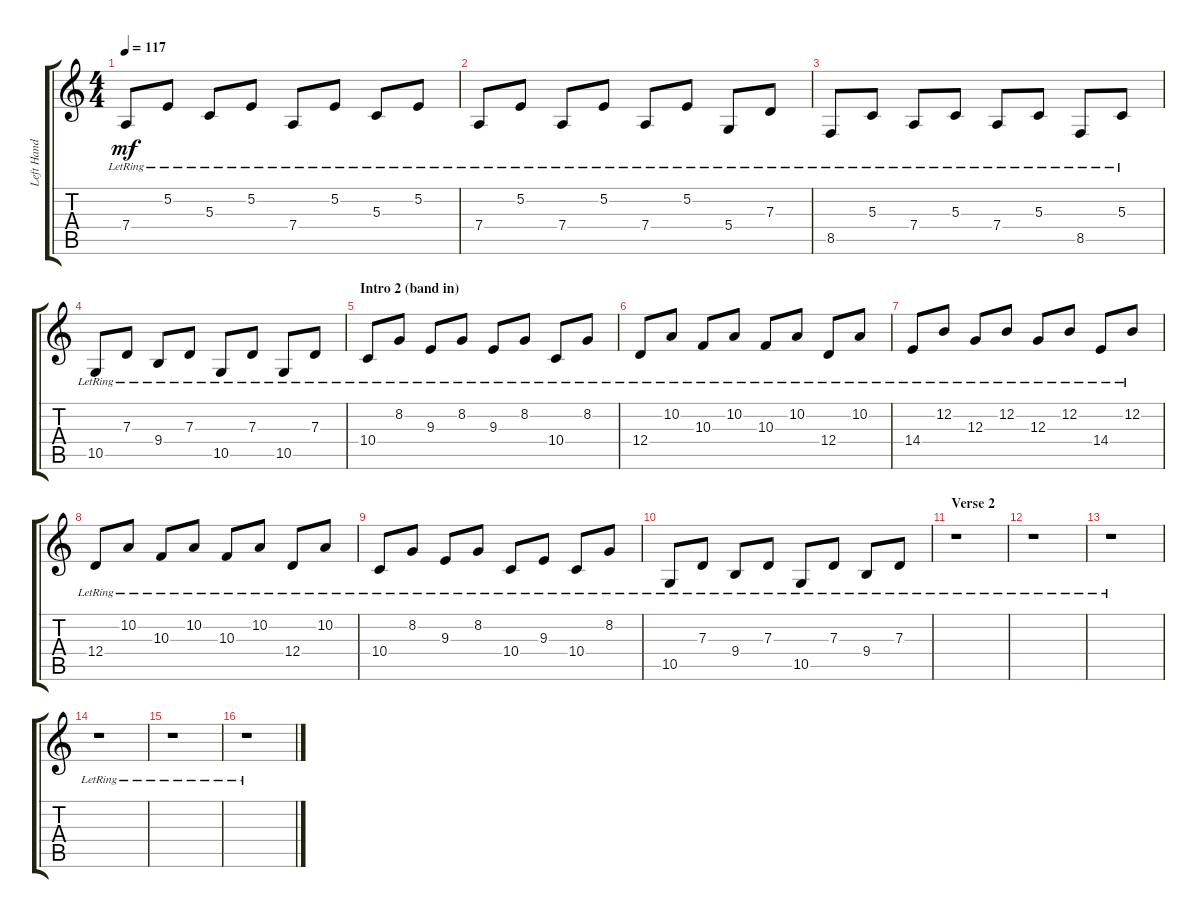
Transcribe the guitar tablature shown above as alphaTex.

\track ("Left Hand" "Left Hand") {instrument brightacousticpiano}
\staff {score tabs}
\tuning (E4 B3 G3 D3 A2 E2) {hide}
\ts (4 4)
\tempo 117
\clef g2
\ks c
7.4{lr}.8{dy mf} 5.2{lr}.8 5.3{lr}.8 5.2{lr}.8 7.4{lr}.8 5.2{lr}.8 5.3{lr}.8 5.2{lr}.8 |
7.4{lr}.8 5.2{lr}.8 7.4{lr}.8 5.2{lr}.8 7.4{lr}.8 5.2{lr}.8 5.4{lr}.8 7.3{lr}.8 |
8.5{lr}.8 5.3{lr}.8 7.4{lr}.8 5.3{lr}.8 7.4{lr}.8 5.3{lr}.8 8.5{lr}.8 5.3{lr}.8 |
10.5{lr}.8 7.3{lr}.8 9.4{lr}.8 7.3{lr}.8 10.5{lr}.8 7.3{lr}.8 10.5{lr}.8 7.3{lr}.8 |
\section ("" "Intro 2 (band in)")
10.4{lr}.8 8.2{lr}.8 9.3{lr}.8 8.2{lr}.8 9.3{lr}.8 8.2{lr}.8 10.4{lr}.8 8.2{lr}.8 |
12.4{lr}.8 10.2{lr}.8 10.3{lr}.8 10.2{lr}.8 10.3{lr}.8 10.2{lr}.8 12.4{lr}.8 10.2{lr}.8 |
14.4{lr}.8 12.2{lr}.8 12.3{lr}.8 12.2{lr}.8 12.3{lr}.8 12.2{lr}.8 14.4{lr}.8 12.2{lr}.8 |
12.4{lr}.8 10.2{lr}.8 10.3{lr}.8 10.2{lr}.8 10.3{lr}.8 10.2{lr}.8 12.4{lr}.8 10.2{lr}.8 |
10.4{lr}.8 8.2{lr}.8 9.3{lr}.8 8.2{lr}.8 10.4{lr}.8 9.3{lr}.8 10.4{lr}.8 8.2{lr}.8 |
10.5{lr}.8 7.3{lr}.8 9.4{lr}.8 7.3{lr}.8 10.5{lr}.8 7.3{lr}.8 9.4{lr}.8 7.3{lr}.8 |
\section ("" "Verse 2")
r.1 |
r.1 |
r.1 |
r.1 |
r.1 |
r.1
